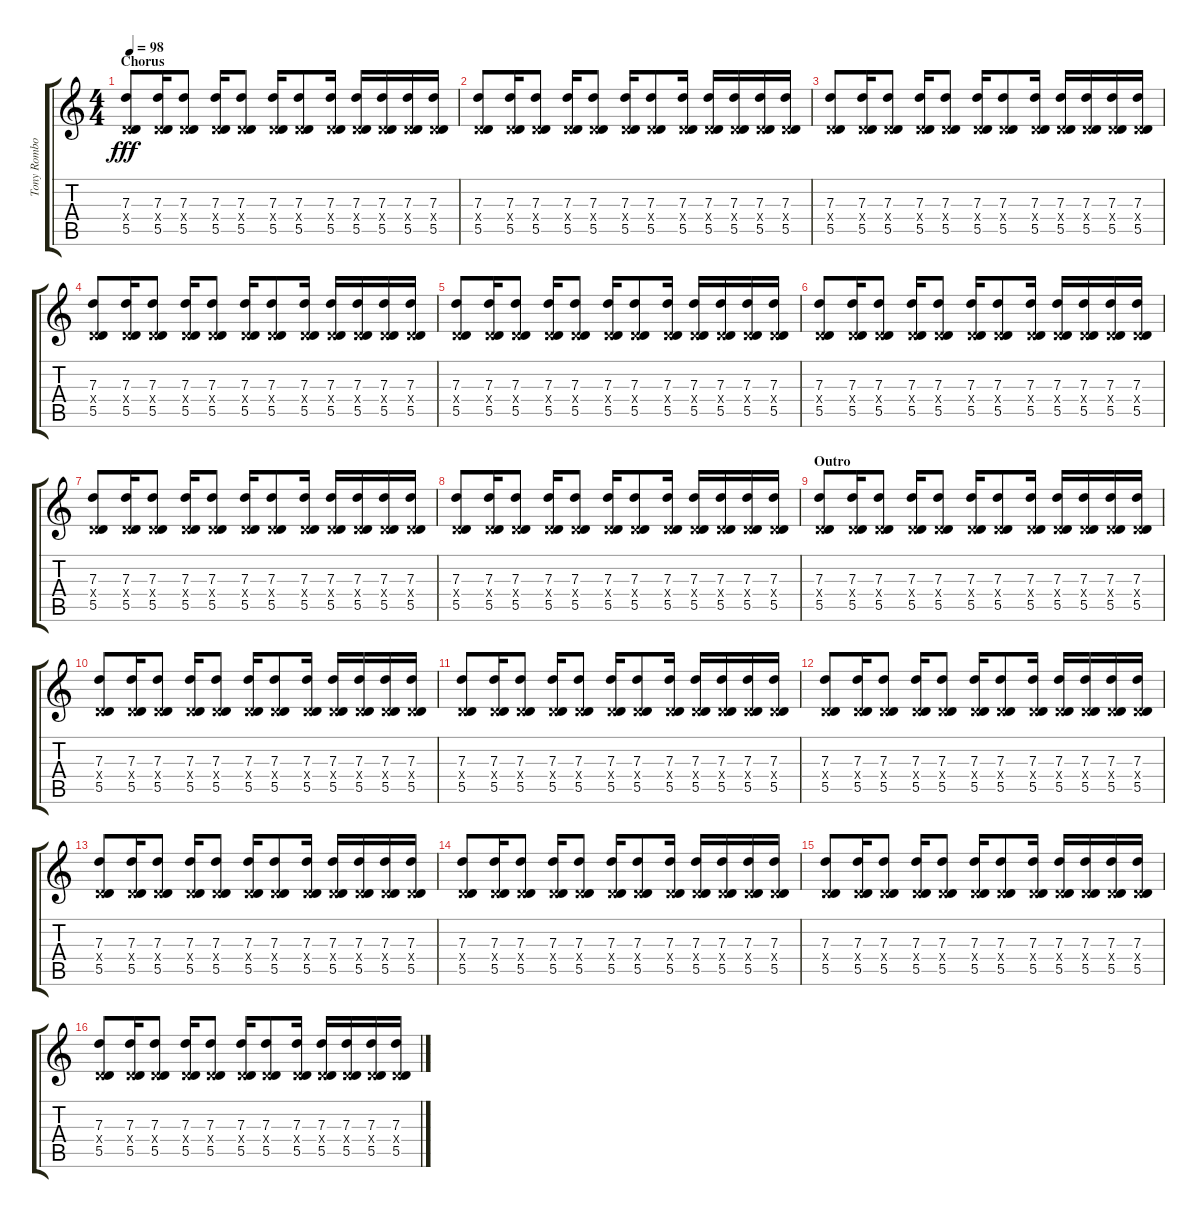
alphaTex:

\track ("Tony Rombola - Fills Guitar" "Tony Rombo") {instrument distortionguitar}
\staff {score tabs}
\tuning (E4 B3 G3 D3 A2 D2) {hide}
\ts (4 4)
\section ("" "Chorus")
\tempo 98
\clef g2
\ks c
(7.3 0.4{x} 5.5).8{dy fff} (7.3 0.4{x} 5.5).16 (7.3 0.4{x} 5.5).8 (7.3 0.4{x} 5.5).16 (7.3 0.4{x} 5.5).8 (7.3 0.4{x} 5.5).16 (7.3 0.4{x} 5.5).8 (7.3 0.4{x} 5.5).16 (7.3 0.4{x} 5.5).16 (7.3 0.4{x} 5.5).16 (7.3 0.4{x} 5.5).16 (7.3 0.4{x} 5.5).16 |
(7.3 0.4{x} 5.5).8 (7.3 0.4{x} 5.5).16 (7.3 0.4{x} 5.5).8 (7.3 0.4{x} 5.5).16 (7.3 0.4{x} 5.5).8 (7.3 0.4{x} 5.5).16 (7.3 0.4{x} 5.5).8 (7.3 0.4{x} 5.5).16 (7.3 0.4{x} 5.5).16 (7.3 0.4{x} 5.5).16 (7.3 0.4{x} 5.5).16 (7.3 0.4{x} 5.5).16 |
(7.3 0.4{x} 5.5).8 (7.3 0.4{x} 5.5).16 (7.3 0.4{x} 5.5).8 (7.3 0.4{x} 5.5).16 (7.3 0.4{x} 5.5).8 (7.3 0.4{x} 5.5).16 (7.3 0.4{x} 5.5).8 (7.3 0.4{x} 5.5).16 (7.3 0.4{x} 5.5).16 (7.3 0.4{x} 5.5).16 (7.3 0.4{x} 5.5).16 (7.3 0.4{x} 5.5).16 |
(7.3 0.4{x} 5.5).8 (7.3 0.4{x} 5.5).16 (7.3 0.4{x} 5.5).8 (7.3 0.4{x} 5.5).16 (7.3 0.4{x} 5.5).8 (7.3 0.4{x} 5.5).16 (7.3 0.4{x} 5.5).8 (7.3 0.4{x} 5.5).16 (7.3 0.4{x} 5.5).16 (7.3 0.4{x} 5.5).16 (7.3 0.4{x} 5.5).16 (7.3 0.4{x} 5.5).16 |
(7.3 0.4{x} 5.5).8 (7.3 0.4{x} 5.5).16 (7.3 0.4{x} 5.5).8 (7.3 0.4{x} 5.5).16 (7.3 0.4{x} 5.5).8 (7.3 0.4{x} 5.5).16 (7.3 0.4{x} 5.5).8 (7.3 0.4{x} 5.5).16 (7.3 0.4{x} 5.5).16 (7.3 0.4{x} 5.5).16 (7.3 0.4{x} 5.5).16 (7.3 0.4{x} 5.5).16 |
(7.3 0.4{x} 5.5).8 (7.3 0.4{x} 5.5).16 (7.3 0.4{x} 5.5).8 (7.3 0.4{x} 5.5).16 (7.3 0.4{x} 5.5).8 (7.3 0.4{x} 5.5).16 (7.3 0.4{x} 5.5).8 (7.3 0.4{x} 5.5).16 (7.3 0.4{x} 5.5).16 (7.3 0.4{x} 5.5).16 (7.3 0.4{x} 5.5).16 (7.3 0.4{x} 5.5).16 |
(7.3 0.4{x} 5.5).8 (7.3 0.4{x} 5.5).16 (7.3 0.4{x} 5.5).8 (7.3 0.4{x} 5.5).16 (7.3 0.4{x} 5.5).8 (7.3 0.4{x} 5.5).16 (7.3 0.4{x} 5.5).8 (7.3 0.4{x} 5.5).16 (7.3 0.4{x} 5.5).16 (7.3 0.4{x} 5.5).16 (7.3 0.4{x} 5.5).16 (7.3 0.4{x} 5.5).16 |
(7.3 0.4{x} 5.5).8 (7.3 0.4{x} 5.5).16 (7.3 0.4{x} 5.5).8 (7.3 0.4{x} 5.5).16 (7.3 0.4{x} 5.5).8 (7.3 0.4{x} 5.5).16 (7.3 0.4{x} 5.5).8 (7.3 0.4{x} 5.5).16 (7.3 0.4{x} 5.5).16 (7.3 0.4{x} 5.5).16 (7.3 0.4{x} 5.5).16 (7.3 0.4{x} 5.5).16 |
\section ("" "Outro")
(7.3 0.4{x} 5.5).8 (7.3 0.4{x} 5.5).16 (7.3 0.4{x} 5.5).8 (7.3 0.4{x} 5.5).16 (7.3 0.4{x} 5.5).8 (7.3 0.4{x} 5.5).16 (7.3 0.4{x} 5.5).8 (7.3 0.4{x} 5.5).16 (7.3 0.4{x} 5.5).16 (7.3 0.4{x} 5.5).16 (7.3 0.4{x} 5.5).16 (7.3 0.4{x} 5.5).16 |
(7.3 0.4{x} 5.5).8 (7.3 0.4{x} 5.5).16 (7.3 0.4{x} 5.5).8 (7.3 0.4{x} 5.5).16 (7.3 0.4{x} 5.5).8 (7.3 0.4{x} 5.5).16 (7.3 0.4{x} 5.5).8 (7.3 0.4{x} 5.5).16 (7.3 0.4{x} 5.5).16 (7.3 0.4{x} 5.5).16 (7.3 0.4{x} 5.5).16 (7.3 0.4{x} 5.5).16 |
(7.3 0.4{x} 5.5).8 (7.3 0.4{x} 5.5).16 (7.3 0.4{x} 5.5).8 (7.3 0.4{x} 5.5).16 (7.3 0.4{x} 5.5).8 (7.3 0.4{x} 5.5).16 (7.3 0.4{x} 5.5).8 (7.3 0.4{x} 5.5).16 (7.3 0.4{x} 5.5).16 (7.3 0.4{x} 5.5).16 (7.3 0.4{x} 5.5).16 (7.3 0.4{x} 5.5).16 |
(7.3 0.4{x} 5.5).8 (7.3 0.4{x} 5.5).16 (7.3 0.4{x} 5.5).8 (7.3 0.4{x} 5.5).16 (7.3 0.4{x} 5.5).8 (7.3 0.4{x} 5.5).16 (7.3 0.4{x} 5.5).8 (7.3 0.4{x} 5.5).16 (7.3 0.4{x} 5.5).16 (7.3 0.4{x} 5.5).16 (7.3 0.4{x} 5.5).16 (7.3 0.4{x} 5.5).16 |
(7.3 0.4{x} 5.5).8 (7.3 0.4{x} 5.5).16 (7.3 0.4{x} 5.5).8 (7.3 0.4{x} 5.5).16 (7.3 0.4{x} 5.5).8 (7.3 0.4{x} 5.5).16 (7.3 0.4{x} 5.5).8 (7.3 0.4{x} 5.5).16 (7.3 0.4{x} 5.5).16 (7.3 0.4{x} 5.5).16 (7.3 0.4{x} 5.5).16 (7.3 0.4{x} 5.5).16 |
(7.3 0.4{x} 5.5).8 (7.3 0.4{x} 5.5).16 (7.3 0.4{x} 5.5).8 (7.3 0.4{x} 5.5).16 (7.3 0.4{x} 5.5).8 (7.3 0.4{x} 5.5).16 (7.3 0.4{x} 5.5).8 (7.3 0.4{x} 5.5).16 (7.3 0.4{x} 5.5).16 (7.3 0.4{x} 5.5).16 (7.3 0.4{x} 5.5).16 (7.3 0.4{x} 5.5).16 |
(7.3 0.4{x} 5.5).8 (7.3 0.4{x} 5.5).16 (7.3 0.4{x} 5.5).8 (7.3 0.4{x} 5.5).16 (7.3 0.4{x} 5.5).8 (7.3 0.4{x} 5.5).16 (7.3 0.4{x} 5.5).8 (7.3 0.4{x} 5.5).16 (7.3 0.4{x} 5.5).16 (7.3 0.4{x} 5.5).16 (7.3 0.4{x} 5.5).16 (7.3 0.4{x} 5.5).16 |
(7.3 0.4{x} 5.5).8 (7.3 0.4{x} 5.5).16 (7.3 0.4{x} 5.5).8 (7.3 0.4{x} 5.5).16 (7.3 0.4{x} 5.5).8 (7.3 0.4{x} 5.5).16 (7.3 0.4{x} 5.5).8 (7.3 0.4{x} 5.5).16 (7.3 0.4{x} 5.5).16 (7.3 0.4{x} 5.5).16 (7.3 0.4{x} 5.5).16 (7.3 0.4{x} 5.5).16
